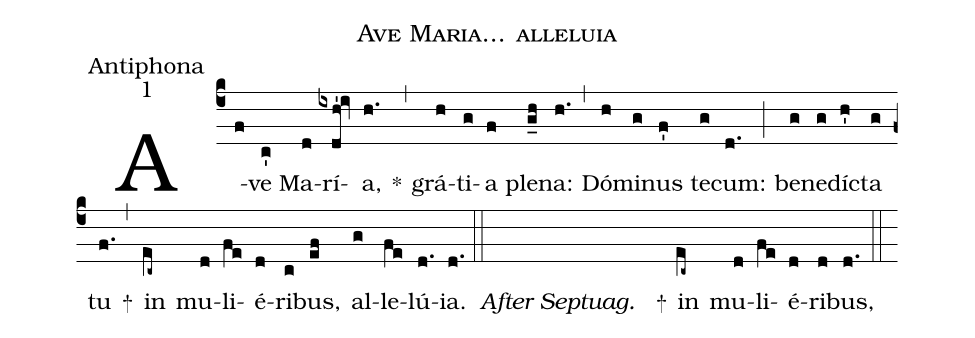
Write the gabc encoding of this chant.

name:Ave Maria... alleluia;
office-part:Antiphona;
mode:1;
%%
(c4) A(f)ve(c') Ma(d)rí(ixdh'!iv)a,(h.) *(,)
grá(h)ti(g)a(f) ple(g_h)na:(h.) (,)
Dó(h)mi(g)nus(f') te(g)cum:(d.) (;)
be(g)ne(g)dí(h')cta(g) tu(f.) +(,) in(ec~) mu(d)li(fe)é(d)ri(c)bus,(ef) al(g)le(fe)lú(d.)ia.(d.) (::)
<i>After Septuag.</i>() +()  in(ec~) mu(d)li(fe)é(d)ri(d)bus,(d.) (::)
